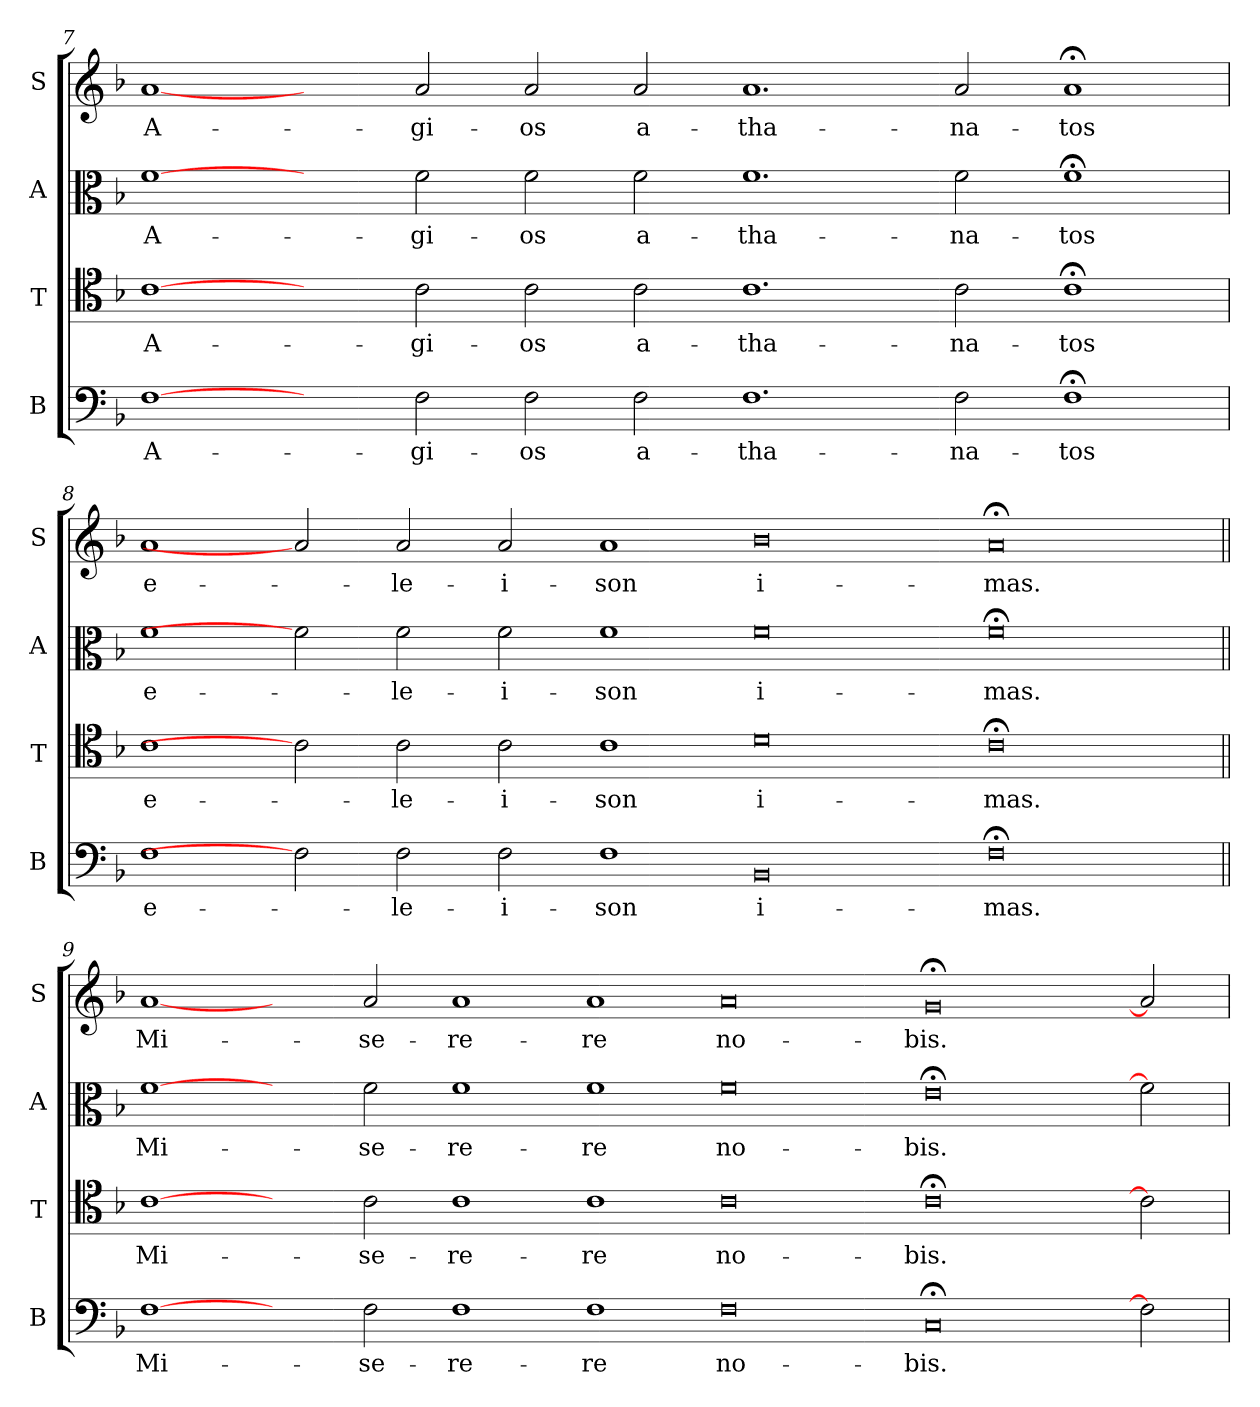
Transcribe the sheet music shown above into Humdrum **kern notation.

**kern	**text	**kern	**text	**kern	**text	**kern	**text
*part4	*part4	*part3	*part3	*part2	*part2	*part1	*part1
*staff4	*staff4	*staff3	*staff3	*staff2	*staff2	*staff1	*staff1
*I"B	*	*I"T	*	*I"A	*	*I"S	*
*I'B	*	*I'T	*	*I'A	*	*I'S	*
*clefF4	*	*clefC4	*	*clefC3	*	*clefG2	*
*k[b-]	*	*k[b-]	*	*k[b-]	*	*k[b-]	*
*F:	*	*F:	*	*F:	*	*F:	*
=7	=7	=7	=7	=7	=7	=7	=7
!	!LO:LY:b	!	!LO:LY:b	!	!LO:LY:b	!	!LO:LY:b
[1F	A-	[1c	A-	[1f	A-	[1a	A-
2ryy	.	2ryy	.	2ryy	.	2ryy	.
!	!LO:LY:b	!	!LO:LY:b	!	!LO:LY:b	!	!LO:LY:b
2F	-gi-	2c	-gi-	2f	-gi-	2a	-gi-
!	!LO:LY:b	!	!LO:LY:b	!	!LO:LY:b	!	!LO:LY:b
2F	-os	2c	-os	2f	-os	2a	-os
!	!LO:LY:b	!	!LO:LY:b	!	!LO:LY:b	!	!LO:LY:b
2F	a-	2c	a-	2f	a-	2a	a-
!	!LO:LY:b	!	!LO:LY:b	!	!LO:LY:b	!	!LO:LY:b
1.F	-tha-	1.c	-tha-	1.f	-tha-	1.a	-tha-
!	!LO:LY:b	!	!LO:LY:b	!	!LO:LY:b	!	!LO:LY:b
2F	-na-	2c	-na-	2f	-na-	2a	-na-
!	!LO:LY:b	!	!LO:LY:b	!	!LO:LY:b	!	!LO:LY:b
1F;<	-tos	1c;<	-tos	1f;<	-tos	1a;<	-tos
=8	=8	=8	=8	=8	=8	=8	=8
!	!LO:LY:b	!	!LO:LY:b	!	!LO:LY:b	!	!LO:LY:b
1F	e-	1c	e-	1f	e-	1a	e-
2F]	.	2c]	.	2f]	.	2a]	.
!	!LO:LY:b	!	!LO:LY:b	!	!LO:LY:b	!	!LO:LY:b
2F	-le-	2c	-le-	2f	-le-	2a	-le-
!	!LO:LY:b	!	!LO:LY:b	!	!LO:LY:b	!	!LO:LY:b
2F	-i-	2c	-i-	2f	-i-	2a	-i-
!	!LO:LY:b	!	!LO:LY:b	!	!LO:LY:b	!	!LO:LY:b
1F	-son	1c	-son	1f	-son	1a	-son
!	!LO:LY:b	!	!LO:LY:b	!	!LO:LY:b	!	!LO:LY:b
0BB-	i-	0d	i-	0f	i-	0b-	i-
!	!LO:LY:b	!	!LO:LY:b	!	!LO:LY:b	!	!LO:LY:b
0F;<	-mas.	0c;<	-mas.	0f;<	-mas.	0a;<	-mas.
=9||	=9||	=9||	=9||	=9||	=9||	=9||	=9||
!	!LO:LY:b	!	!LO:LY:b	!	!LO:LY:b	!	!LO:LY:b
[1F	Mi-	[1c	Mi-	[1f	Mi-	[1a	Mi-
2ryy	.	2ryy	.	2ryy	.	2ryy	.
!	!LO:LY:b	!	!LO:LY:b	!	!LO:LY:b	!	!LO:LY:b
2F	-se-	2c	-se-	2f	-se-	2a	-se-
!	!LO:LY:b	!	!LO:LY:b	!	!LO:LY:b	!	!LO:LY:b
1F	-re-	1c	-re-	1f	-re-	1a	-re-
!	!LO:LY:b	!	!LO:LY:b	!	!LO:LY:b	!	!LO:LY:b
1F	-re	1c	-re	1f	-re	1a	-re
!	!LO:LY:b	!	!LO:LY:b	!	!LO:LY:b	!	!LO:LY:b
0F	no-	0c	no-	0f	no-	0a	no-
!	!LO:LY:b	!	!LO:LY:b	!	!LO:LY:b	!	!LO:LY:b
0C;<	-bis.	0c;<	-bis.	0e;<	-bis.	0g;<	-bis.
=10-	=10-	=10-	=10-	=10-	=10-	=10-	=10-
2F]	.	2c]	.	2f]	.	2a]	.
=	=	=	=	=	=	=	=
*-	*-	*-	*-	*-	*-	*-	*-
